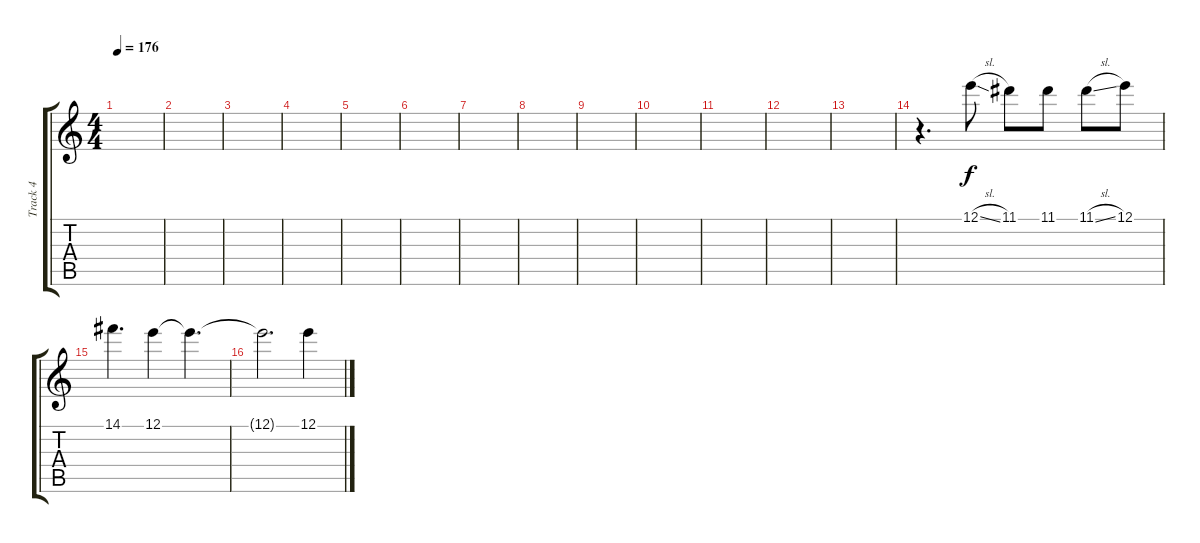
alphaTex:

\track ("Track 4" "Track 4") {instrument overdrivenguitar}
\staff {score tabs}
\tuning (E4 B3 G3 D3 A2 E2) {hide}
\ts (4 4)
\tempo 176
\clef g2
\ks c
|
|
|
|
|
|
|
|
|
|
|
|
|
r.4{d} 12.1{sl}.8 11.1.8 11.1.8 11.1{sl}.8 12.1.8 |
14.1.4{d} 12.1.4 12.1{t}.4{d} |
12.1{t}.2{d} 12.1{sl}.4
